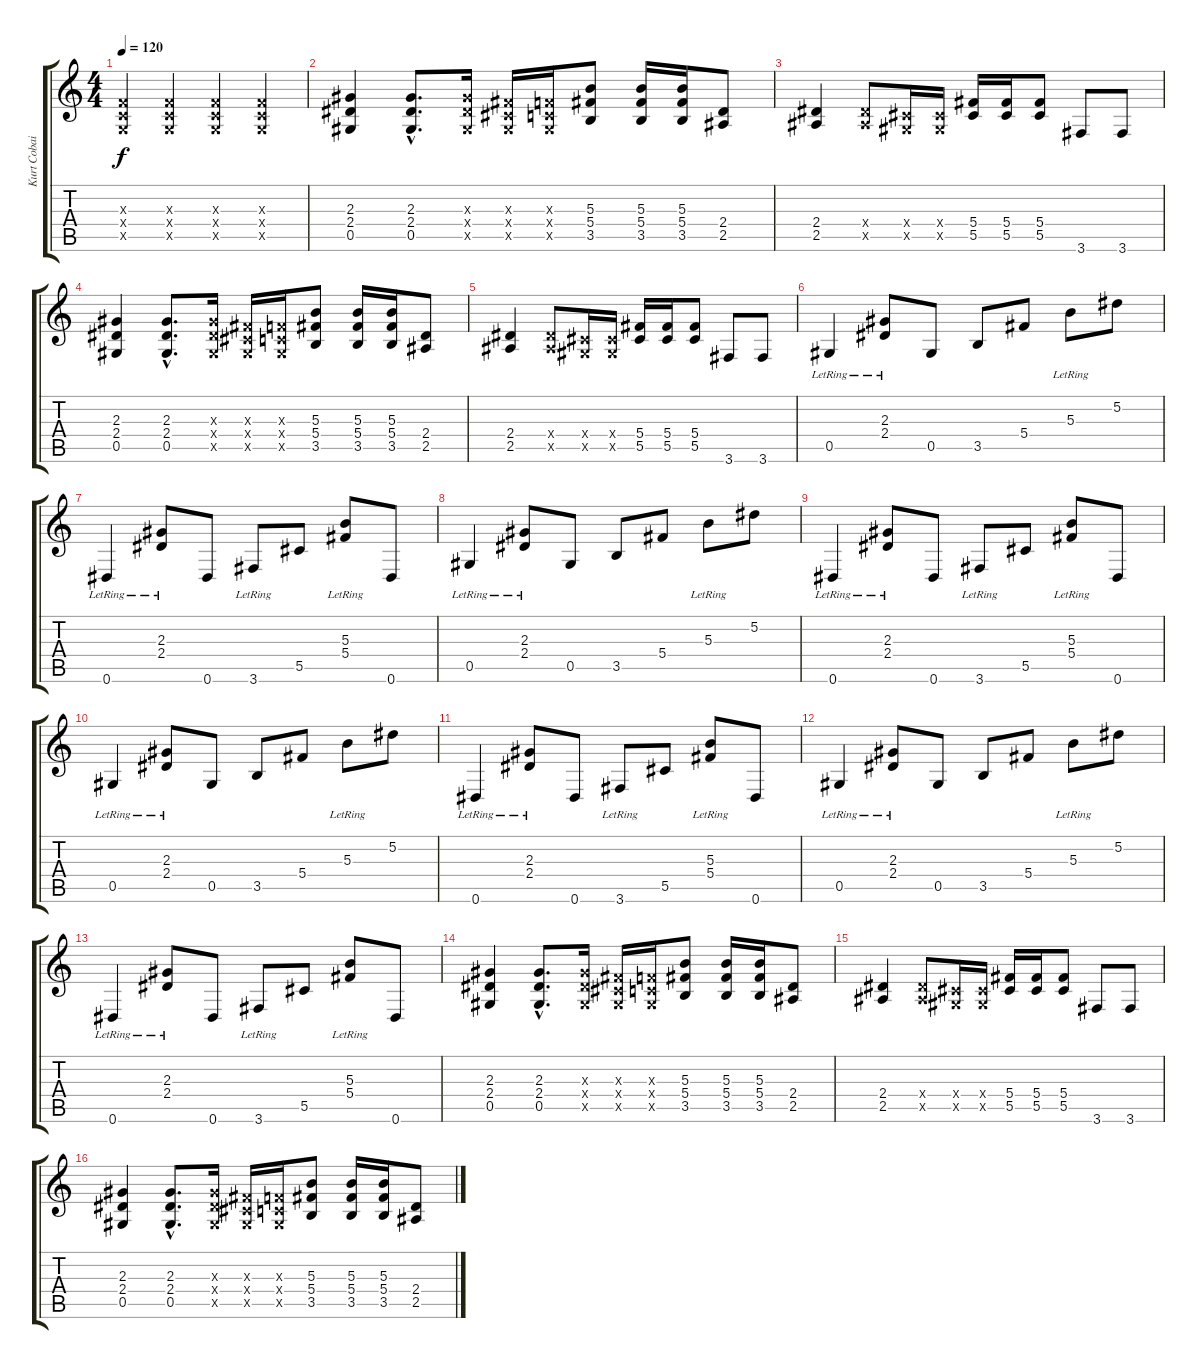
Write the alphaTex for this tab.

\track ("Kurt Cobain (Guitar)" "Kurt Cobai") {instrument acousticguitarsteel}
\staff {score tabs}
\tuning (Eb4 Bb3 Gb3 Db3 Ab2 Eb2) {hide}
\ts (4 4)
\tempo 120
\clef g2
\ks c
(-1.3{x} -1.4{x} -1.5{x}).4{dy f instrument acousticguitarsteel} (-1.3{x} -1.4{x} -1.5{x}).4 (-1.3{x} -1.4{x} -1.5{x}).4 (-1.3{x} -1.4{x} -1.5{x}).4 |
(2.3 2.4 0.5).4 (2.3{hac} 2.4{hac} 0.5{hac}).8{d} (2.3{x} 2.4{x} 0.5{x}).16 (0.3{x} 0.4{x} 0.5{x}).16 (-1.3{x} -1.4{x} 0.5{x}).16 (5.3 5.4 3.5).8 (5.3 5.4 3.5).16 (5.3 5.4 3.5).16 (2.4 2.5).8 |
(2.4 2.5).4 (2.4{x} 2.5{x}).8 (0.4{x} 0.5{x}).16 (0.4{x} 0.5{x}).16 (5.4 5.5).16 (5.4 5.5).16 (5.4 5.5).8 3.6.8 3.6.8 |
(2.3 2.4 0.5).4 (2.3{hac} 2.4{hac} 0.5{hac}).8{d} (2.3{x} 2.4{x} 0.5{x}).16 (0.3{x} 0.4{x} 0.5{x}).16 (-1.3{x} -1.4{x} 0.5{x}).16 (5.3 5.4 3.5).8 (5.3 5.4 3.5).16 (5.3 5.4 3.5).16 (2.4 2.5).8 |
(2.4 2.5).4 (2.4{x} 2.5{x}).8 (0.4{x} 0.5{x}).16 (0.4{x} 0.5{x}).16 (5.4 5.5).16 (5.4 5.5).16 (5.4 5.5).8 3.6.8 3.6.8 |
0.5{lr}.4{volume 12} (2.3{lr} 2.4).8 0.5.8 3.5.8 5.4.8 5.3{lr}.8 5.2.8 |
0.6{lr}.4 (2.3 2.4{lr}).8 0.6.8 3.6{lr}.8 5.5.8 (5.3 5.4{lr}).8 0.6.8 |
0.5{lr}.4{volume 12} (2.3{lr} 2.4).8 0.5.8 3.5.8 5.4.8 5.3{lr}.8 5.2.8 |
0.6{lr}.4 (2.3 2.4{lr}).8 0.6.8 3.6{lr}.8 5.5.8 (5.3 5.4{lr}).8 0.6.8 |
0.5{lr}.4{volume 12} (2.3{lr} 2.4).8 0.5.8 3.5.8 5.4.8 5.3{lr}.8 5.2.8 |
0.6{lr}.4 (2.3 2.4{lr}).8 0.6.8 3.6{lr}.8 5.5.8 (5.3 5.4{lr}).8 0.6.8 |
0.5{lr}.4{volume 12} (2.3{lr} 2.4).8 0.5.8 3.5.8 5.4.8 5.3{lr}.8 5.2.8 |
0.6{lr}.4 (2.3 2.4{lr}).8 0.6.8 3.6{lr}.8 5.5.8 (5.3 5.4{lr}).8 0.6.8 |
(2.3 2.4 0.5).4 (2.3{hac} 2.4{hac} 0.5{hac}).8{d} (2.3{x} 2.4{x} 0.5{x}).16 (0.3{x} 0.4{x} 0.5{x}).16 (-1.3{x} -1.4{x} 0.5{x}).16 (5.3 5.4 3.5).8 (5.3 5.4 3.5).16 (5.3 5.4 3.5).16 (2.4 2.5).8 |
(2.4 2.5).4 (2.4{x} 2.5{x}).8 (0.4{x} 0.5{x}).16 (0.4{x} 0.5{x}).16 (5.4 5.5).16 (5.4 5.5).16 (5.4 5.5).8 3.6.8 3.6.8 |
(2.3 2.4 0.5).4 (2.3{hac} 2.4{hac} 0.5{hac}).8{d} (2.3{x} 2.4{x} 0.5{x}).16 (0.3{x} 0.4{x} 0.5{x}).16 (-1.3{x} -1.4{x} 0.5{x}).16 (5.3 5.4 3.5).8 (5.3 5.4 3.5).16 (5.3 5.4 3.5).16 (2.4 2.5).8
